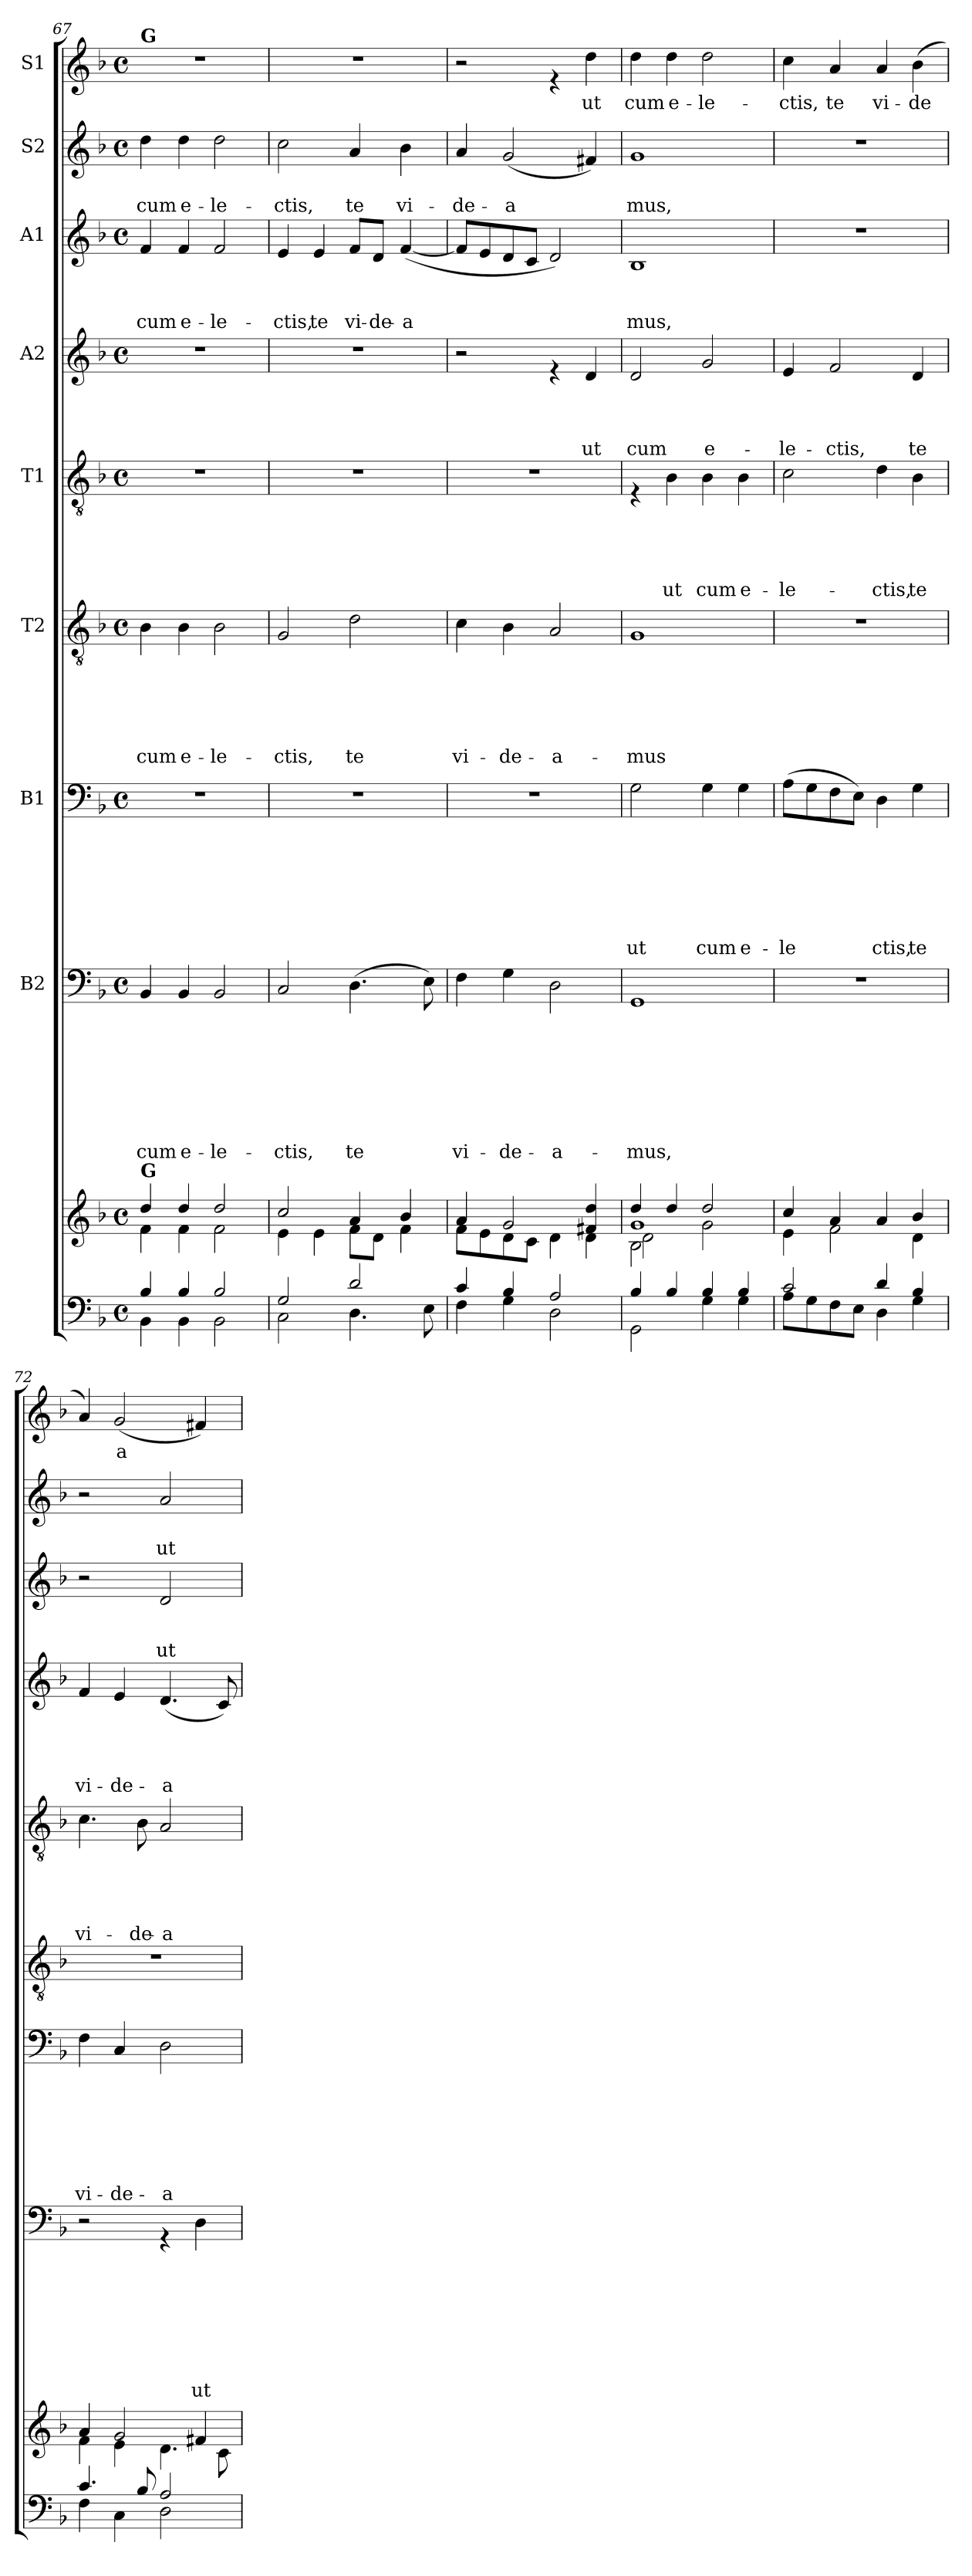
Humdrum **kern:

**kern	**kern	**kern	**text	**text	**text	**text	**text	**text	**text	**text	**kern	**text	**text	**text	**text	**text	**text	**text	**kern	**text	**text	**text	**text	**text	**text	**kern	**text	**text	**text	**text	**text	**kern	**text	**text	**text	**text	**kern	**text	**text	**text	**kern	**text	**text	**kern	**text
*part10	*part9	*part8	*part8	*part8	*part8	*part8	*part8	*part8	*part8	*part8	*part7	*part7	*part7	*part7	*part7	*part7	*part7	*part7	*part6	*part6	*part6	*part6	*part6	*part6	*part6	*part5	*part5	*part5	*part5	*part5	*part5	*part4	*part4	*part4	*part4	*part4	*part3	*part3	*part3	*part3	*part2	*part2	*part2	*part1	*part1
*staff10	*staff9	*staff8	*staff8	*staff8	*staff8	*staff8	*staff8	*staff8	*staff8	*staff8	*staff7	*staff7	*staff7	*staff7	*staff7	*staff7	*staff7	*staff7	*staff6	*staff6	*staff6	*staff6	*staff6	*staff6	*staff6	*staff5	*staff5	*staff5	*staff5	*staff5	*staff5	*staff4	*staff4	*staff4	*staff4	*staff4	*staff3	*staff3	*staff3	*staff3	*staff2	*staff2	*staff2	*staff1	*staff1
*	*	*I"B2	*	*	*	*	*	*	*	*	*I"B1	*	*	*	*	*	*	*	*I"T2	*	*	*	*	*	*	*I"T1	*	*	*	*	*	*I"A2	*	*	*	*	*I"A1	*	*	*	*I"S2	*	*	*I"S1	*
*clefF4	*clefG2	*clefF4	*	*	*	*	*	*	*	*	*clefF4	*	*	*	*	*	*	*	*clefGv2	*	*	*	*	*	*	*clefGv2	*	*	*	*	*	*clefG2	*	*	*	*	*clefG2	*	*	*	*clefG2	*	*	*clefG2	*
*k[b-]	*k[b-]	*k[b-]	*	*	*	*	*	*	*	*	*k[b-]	*	*	*	*	*	*	*	*k[b-]	*	*	*	*	*	*	*k[b-]	*	*	*	*	*	*k[b-]	*	*	*	*	*k[b-]	*	*	*	*k[b-]	*	*	*k[b-]	*
*F:	*F:	*F:	*	*	*	*	*	*	*	*	*F:	*	*	*	*	*	*	*	*F:	*	*	*	*	*	*	*F:	*	*	*	*	*	*F:	*	*	*	*	*F:	*	*	*	*F:	*	*	*F:	*
*M4/4	*M4/4	*M4/4	*	*	*	*	*	*	*	*	*M4/4	*	*	*	*	*	*	*	*M4/4	*	*	*	*	*	*	*M4/4	*	*	*	*	*	*M4/4	*	*	*	*	*M4/4	*	*	*	*M4/4	*	*	*M4/4	*
*met(c)	*met(c)	*met(c)	*	*	*	*	*	*	*	*	*met(c)	*	*	*	*	*	*	*	*met(c)	*	*	*	*	*	*	*met(c)	*	*	*	*	*	*met(c)	*	*	*	*	*met(c)	*	*	*	*met(c)	*	*	*met(c)	*
=67	=67	=67	=67	=67	=67	=67	=67	=67	=67	=67	=67	=67	=67	=67	=67	=67	=67	=67	=67	=67	=67	=67	=67	=67	=67	=67	=67	=67	=67	=67	=67	=67	=67	=67	=67	=67	=67	=67	=67	=67	=67	=67	=67	=67	=67
*^	*^	*	*	*	*	*	*	*	*	*	*	*	*	*	*	*	*	*	*	*	*	*	*	*	*	*	*	*	*	*	*	*	*	*	*	*	*	*	*	*	*	*	*	*	*
!	!	!	!	!	!	!	!	!	!	!	!	!	!	!	!	!	!	!	!	!	!	!	!	!	!	!	!	!	!	!	!	!	!	!	!	!	!	!	!	!	!	!	!	!	!	!LO:TX:a:B:t=G	!
!	!	!LO:TX:a:B:t=G	!	!	!	!	!	!	!	!	!	!	!	!	!	!	!	!	!	!	!	!	!	!	!	!	!	!	!	!	!	!	!	!	!	!	!	!	!	!	!	!	!	!	!	!	!
!	!	!	!	!	!	!	!	!	!	!	!	!LO:LY:b	!	!	!	!	!	!	!	!	!	!	!	!	!	!	!LO:LY:b	!	!	!	!	!	!	!	!	!	!	!	!	!	!	!LO:LY:b	!	!	!LO:LY:b	!	!
4B-/	4BB-\	4dd/	4f\	4BB-/	.	.	.	.	.	.	.	cum	1r	.	.	.	.	.	.	.	4B-\	.	.	.	.	.	cum	1r	.	.	.	.	.	1r	.	.	.	.	4f/	.	.	cum	4dd\	.	cum	1r	.
!	!	!	!	!	!	!	!	!	!	!	!	!LO:LY:b	!	!	!	!	!	!	!	!	!	!	!	!	!	!	!LO:LY:b	!	!	!	!	!	!	!	!	!	!	!	!	!	!	!LO:LY:b	!	!	!LO:LY:b	!	!
4B-/	4BB-\	4dd/	4f\	4BB-/	.	.	.	.	.	.	.	e-	.	.	.	.	.	.	.	.	4B-\	.	.	.	.	.	e-	.	.	.	.	.	.	.	.	.	.	.	4f/	.	.	e-	4dd\	.	e-	.	.
!	!	!	!	!	!	!	!	!	!	!	!	!LO:LY:b	!	!	!	!	!	!	!	!	!	!	!	!	!	!	!LO:LY:b	!	!	!	!	!	!	!	!	!	!	!	!	!	!	!LO:LY:b	!	!	!LO:LY:b	!	!
2B-/	2BB-\	2dd/	2f\	2BB-/	.	.	.	.	.	.	.	-le-	.	.	.	.	.	.	.	.	2B-\	.	.	.	.	.	-le-	.	.	.	.	.	.	.	.	.	.	.	2f/	.	.	-le-	2dd\	.	-le-	.	.
=68	=68	=68	=68	=68	=68	=68	=68	=68	=68	=68	=68	=68	=68	=68	=68	=68	=68	=68	=68	=68	=68	=68	=68	=68	=68	=68	=68	=68	=68	=68	=68	=68	=68	=68	=68	=68	=68	=68	=68	=68	=68	=68	=68	=68	=68	=68	=68
!	!	!	!	!	!	!	!	!	!	!	!	!LO:LY:b	!	!	!	!	!	!	!	!	!	!	!	!	!	!	!LO:LY:b	!	!	!	!	!	!	!	!	!	!	!	!	!	!	!LO:LY:b	!	!	!LO:LY:b	!	!
2G/	2C\	2cc/	4e\	2C/	.	.	.	.	.	.	.	-ctis,	1r	.	.	.	.	.	.	.	2G/	.	.	.	.	.	-ctis,	1r	.	.	.	.	.	1r	.	.	.	.	4e/	.	.	-ctis,	2cc\	.	-ctis,	1r	.
!	!	!	!	!	!	!	!	!	!	!	!	!	!	!	!	!	!	!	!	!	!	!	!	!	!	!	!	!	!	!	!	!	!	!	!	!	!	!	!	!	!	!LO:LY:b	!	!	!	!	!
.	.	.	4e\	.	.	.	.	.	.	.	.	.	.	.	.	.	.	.	.	.	.	.	.	.	.	.	.	.	.	.	.	.	.	.	.	.	.	.	4e/	.	.	te	.	.	.	.	.
!	!	!	!	!	!	!	!	!	!	!	!	!LO:LY:b	!	!	!	!	!	!	!	!	!	!	!	!	!	!	!LO:LY:b	!	!	!	!	!	!	!	!	!	!	!	!	!	!	!LO:LY:b	!	!	!LO:LY:b	!	!
2d/	4.D\	4a/	8f\L	(>4.D\	.	.	.	.	.	.	.	te	.	.	.	.	.	.	.	.	2d\	.	.	.	.	.	te	.	.	.	.	.	.	.	.	.	.	.	8f/L	.	.	vi-	4a/	.	te	.	.
!	!	!	!	!	!	!	!	!	!	!	!	!	!	!	!	!	!	!	!	!	!	!	!	!	!	!	!	!	!	!	!	!	!	!	!	!	!	!	!	!	!	!LO:LY:b	!	!	!	!	!
.	.	.	8d\J	.	.	.	.	.	.	.	.	.	.	.	.	.	.	.	.	.	.	.	.	.	.	.	.	.	.	.	.	.	.	.	.	.	.	.	8d/J	.	.	-de-	.	.	.	.	.
!	!	!	!	!	!	!	!	!	!	!	!	!	!	!	!	!	!	!	!	!	!	!	!	!	!	!	!	!	!	!	!	!	!	!	!	!	!	!	!	!	!	!LO:LY:b	!	!	!LO:LY:b	!	!
.	.	4b-/	4f\	.	.	.	.	.	.	.	.	.	.	.	.	.	.	.	.	.	.	.	.	.	.	.	.	.	.	.	.	.	.	.	.	.	.	.	(<[<4f/	.	.	-a	4b-\	.	vi-	.	.
.	8E\	.	.	8E\)	.	.	.	.	.	.	.	.	.	.	.	.	.	.	.	.	.	.	.	.	.	.	.	.	.	.	.	.	.	.	.	.	.	.	.	.	.	.	.	.	.	.	.
!!LO:PB:g=z
=69	=69	=69	=69	=69	=69	=69	=69	=69	=69	=69	=69	=69	=69	=69	=69	=69	=69	=69	=69	=69	=69	=69	=69	=69	=69	=69	=69	=69	=69	=69	=69	=69	=69	=69	=69	=69	=69	=69	=69	=69	=69	=69	=69	=69	=69	=69	=69
!	!	!	!	!	!	!	!	!	!	!	!	!LO:LY:b	!	!	!	!	!	!	!	!	!	!	!	!	!	!	!LO:LY:b	!	!	!	!	!	!	!	!	!	!	!	!	!	!	!	!	!	!LO:LY:b	!	!
4c/	4F\	4a/	8f\L	4F\	.	.	.	.	.	.	.	vi-	1r	.	.	.	.	.	.	.	4c\	.	.	.	.	.	vi-	1r	.	.	.	.	.	2r	.	.	.	.	8f/L]	.	.	.	4a/	.	-de-	2r	.
.	.	.	8e\	.	.	.	.	.	.	.	.	.	.	.	.	.	.	.	.	.	.	.	.	.	.	.	.	.	.	.	.	.	.	.	.	.	.	.	8e/	.	.	.	.	.	.	.	.
!	!	!	!	!	!	!	!	!	!	!	!	!LO:LY:b	!	!	!	!	!	!	!	!	!	!	!	!	!	!	!LO:LY:b	!	!	!	!	!	!	!	!	!	!	!	!	!	!	!	!	!	!LO:LY:b	!	!
4B-/	4G\	2g/	8d\	4G\	.	.	.	.	.	.	.	-de-	.	.	.	.	.	.	.	.	4B-\	.	.	.	.	.	-de-	.	.	.	.	.	.	.	.	.	.	.	8d/	.	.	.	(<2g/	.	-a	.	.
.	.	.	8c\J	.	.	.	.	.	.	.	.	.	.	.	.	.	.	.	.	.	.	.	.	.	.	.	.	.	.	.	.	.	.	.	.	.	.	.	8c/J	.	.	.	.	.	.	.	.
!	!	!	!	!	!	!	!	!	!	!	!	!LO:LY:b	!	!	!	!	!	!	!	!	!	!	!	!	!	!	!LO:LY:b	!	!	!	!	!	!	!	!	!	!	!	!	!	!	!	!	!	!	!	!
2A/	2D\	.	4d\	2D\	.	.	.	.	.	.	.	-a-	.	.	.	.	.	.	.	.	2A/	.	.	.	.	.	-a-	.	.	.	.	.	.	4re	.	.	.	.	2d/)	.	.	.	.	.	.	4re	.
!	!	!	!	!	!	!	!	!	!	!	!	!	!	!	!	!	!	!	!	!	!	!	!	!	!	!	!	!	!	!	!	!	!	!	!	!	!	!LO:LY:b	!	!	!	!	!	!	!	!	!LO:LY:b
.	.	4f#i/ 4dd/	4d\	.	.	.	.	.	.	.	.	.	.	.	.	.	.	.	.	.	.	.	.	.	.	.	.	.	.	.	.	.	.	4d/	.	.	.	ut	.	.	.	.	4f#i/)	.	.	4dd\	ut
=70	=70	=70	=70	=70	=70	=70	=70	=70	=70	=70	=70	=70	=70	=70	=70	=70	=70	=70	=70	=70	=70	=70	=70	=70	=70	=70	=70	=70	=70	=70	=70	=70	=70	=70	=70	=70	=70	=70	=70	=70	=70	=70	=70	=70	=70	=70	=70
*	*	*^	*^	*	*	*	*	*	*	*	*	*	*	*	*	*	*	*	*	*	*	*	*	*	*	*	*	*	*	*	*	*	*	*	*	*	*	*	*	*	*	*	*	*	*	*	*
!	!	!	!	!	!	!	!	!	!	!	!	!	!	!LO:LY:b	!	!	!	!	!	!	!	!LO:LY:b	!	!	!	!	!	!	!LO:LY:b	!	!	!	!	!	!	!	!	!	!	!LO:LY:b	!	!	!	!LO:LY:b	!	!	!LO:LY:b	!	!LO:LY:b
4B-/	2GG\	1g	2B-\	2d\	4dd/	1GG	.	.	.	.	.	.	.	-mus,	2G\	.	.	.	.	.	.	ut	1G	.	.	.	.	.	-mus	4rE	.	.	.	.	.	2d/	.	.	.	cum	1B-	.	.	mus,	1g	.	mus,	4dd\	cum
!	!	!	!	!	!	!	!	!	!	!	!	!	!	!	!	!	!	!	!	!	!	!	!	!	!	!	!	!	!	!	!	!	!	!	!LO:LY:b	!	!	!	!	!	!	!	!	!	!	!	!	!	!LO:LY:b
4B-/	.	.	.	.	4dd/	.	.	.	.	.	.	.	.	.	.	.	.	.	.	.	.	.	.	.	.	.	.	.	.	4B-\	.	.	.	.	ut	.	.	.	.	.	.	.	.	.	.	.	.	4dd\	e-
!	!	!	!	!	!	!	!	!	!	!	!	!	!	!	!	!	!	!	!	!	!	!LO:LY:b	!	!	!	!	!	!	!	!	!	!	!	!	!LO:LY:b	!	!	!	!	!LO:LY:b	!	!	!	!	!	!	!	!	!LO:LY:b
4B-/	4G\	.	2dd/	2ryy	2g\	.	.	.	.	.	.	.	.	.	4G\	.	.	.	.	.	.	cum	.	.	.	.	.	.	.	4B-\	.	.	.	.	cum	2g/	.	.	.	e-	.	.	.	.	.	.	.	2dd\	-le-
!	!	!	!	!	!	!	!	!	!	!	!	!	!	!	!	!	!	!	!	!	!	!LO:LY:b	!	!	!	!	!	!	!	!	!	!	!	!	!LO:LY:b	!	!	!	!	!	!	!	!	!	!	!	!	!	!
4B-/	4G\	.	.	.	.	.	.	.	.	.	.	.	.	.	4G\	.	.	.	.	.	.	e-	.	.	.	.	.	.	.	4B-\	.	.	.	.	e-	.	.	.	.	.	.	.	.	.	.	.	.	.	.
*	*	*	*v	*v	*v	*	*	*	*	*	*	*	*	*	*	*	*	*	*	*	*	*	*	*	*	*	*	*	*	*	*	*	*	*	*	*	*	*	*	*	*	*	*	*	*	*	*	*	*
=71	=71	=71	=71	=71	=71	=71	=71	=71	=71	=71	=71	=71	=71	=71	=71	=71	=71	=71	=71	=71	=71	=71	=71	=71	=71	=71	=71	=71	=71	=71	=71	=71	=71	=71	=71	=71	=71	=71	=71	=71	=71	=71	=71	=71	=71	=71	=71
!	!	!	!	!	!	!	!	!	!	!	!	!	!	!	!	!	!	!	!	!LO:LY:b	!	!	!	!	!	!	!	!	!	!	!	!	!LO:LY:b	!	!	!	!	!LO:LY:b	!	!	!	!	!	!	!	!	!LO:LY:b
2c/	8A\L	4cc/	4e\	1r	.	.	.	.	.	.	.	.	(>8A\L	.	.	.	.	.	.	-le	1r	.	.	.	.	.	.	2c\	.	.	.	.	-le-	4e/	.	.	.	-le-	1r	.	.	.	1r	.	.	4cc\	-ctis,
.	8G\	.	.	.	.	.	.	.	.	.	.	.	8G\	.	.	.	.	.	.	.	.	.	.	.	.	.	.	.	.	.	.	.	.	.	.	.	.	.	.	.	.	.	.	.	.	.	.
!	!	!	!	!	!	!	!	!	!	!	!	!	!	!	!	!	!	!	!	!	!	!	!	!	!	!	!	!	!	!	!	!	!	!	!	!	!	!LO:LY:b	!	!	!	!	!	!	!	!	!LO:LY:b
.	8F\	4a/	2f\	.	.	.	.	.	.	.	.	.	8F\	.	.	.	.	.	.	.	.	.	.	.	.	.	.	.	.	.	.	.	.	2f/	.	.	.	-ctis,	.	.	.	.	.	.	.	4a/	te
.	8E\J	.	.	.	.	.	.	.	.	.	.	.	8E\J)	.	.	.	.	.	.	.	.	.	.	.	.	.	.	.	.	.	.	.	.	.	.	.	.	.	.	.	.	.	.	.	.	.	.
!	!	!	!	!	!	!	!	!	!	!	!	!	!	!	!	!	!	!	!	!LO:LY:b	!	!	!	!	!	!	!	!	!	!	!	!	!LO:LY:b	!	!	!	!	!	!	!	!	!	!	!	!	!	!LO:LY:b
4d/	4D\	4a/	.	.	.	.	.	.	.	.	.	.	4D\	.	.	.	.	.	.	ctis,	.	.	.	.	.	.	.	4d\	.	.	.	.	-ctis,	.	.	.	.	.	.	.	.	.	.	.	.	4a/	vi-
!	!	!	!	!	!	!	!	!	!	!	!	!	!	!	!	!	!	!	!	!LO:LY:b	!	!	!	!	!	!	!	!	!	!	!	!	!LO:LY:b	!	!	!	!	!LO:LY:b	!	!	!	!	!	!	!	!	!LO:LY:b
4B-/	4G\	4b-/	4d\	.	.	.	.	.	.	.	.	.	4G\	.	.	.	.	.	.	te	.	.	.	.	.	.	.	4B-\	.	.	.	.	te	4d/	.	.	.	te	.	.	.	.	.	.	.	(>4b-\	-de
=72	=72	=72	=72	=72	=72	=72	=72	=72	=72	=72	=72	=72	=72	=72	=72	=72	=72	=72	=72	=72	=72	=72	=72	=72	=72	=72	=72	=72	=72	=72	=72	=72	=72	=72	=72	=72	=72	=72	=72	=72	=72	=72	=72	=72	=72	=72	=72
!	!	!	!	!	!	!	!	!	!	!	!	!	!	!	!	!	!	!	!	!LO:LY:b	!	!	!	!	!	!	!	!	!	!	!	!	!LO:LY:b	!	!	!	!	!LO:LY:b	!	!	!	!	!	!	!	!	!
4.c/	4F\	4a/	4f\	2r	.	.	.	.	.	.	.	.	4F\	.	.	.	.	.	.	vi-	1r	.	.	.	.	.	.	4.c\	.	.	.	.	vi-	4f/	.	.	.	vi-	2r	.	.	.	2r	.	.	4a/)	.
!	!	!	!	!	!	!	!	!	!	!	!	!	!	!	!	!	!	!	!	!LO:LY:b	!	!	!	!	!	!	!	!	!	!	!	!	!	!	!	!	!	!LO:LY:b	!	!	!	!	!	!	!	!	!LO:LY:b
.	4C\	2g/	4e\	.	.	.	.	.	.	.	.	.	4C/	.	.	.	.	.	.	-de-	.	.	.	.	.	.	.	.	.	.	.	.	.	4e/	.	.	.	-de-	.	.	.	.	.	.	.	(<2g/	a
!	!	!	!	!	!	!	!	!	!	!	!	!	!	!	!	!	!	!	!	!	!	!	!	!	!	!	!	!	!	!	!	!	!LO:LY:b	!	!	!	!	!	!	!	!	!	!	!	!	!	!
8B-/	.	.	.	.	.	.	.	.	.	.	.	.	.	.	.	.	.	.	.	.	.	.	.	.	.	.	.	8B-\	.	.	.	.	-de-	.	.	.	.	.	.	.	.	.	.	.	.	.	.
!	!	!	!	!	!	!	!	!	!	!	!	!	!	!	!	!	!	!	!	!LO:LY:b	!	!	!	!	!	!	!	!	!	!	!	!	!LO:LY:b	!	!	!	!	!LO:LY:b	!	!	!	!LO:LY:b	!	!	!LO:LY:b	!	!
2A/	2D\	.	4.d\	4rGG	.	.	.	.	.	.	.	.	2D\	.	.	.	.	.	.	-a-	.	.	.	.	.	.	.	2A/	.	.	.	.	-a-	(<4.d/	.	.	.	-a	2d/	.	.	ut	2a/	.	ut	.	.
!	!	!	!	!	!	!	!	!	!	!	!	!LO:LY:b	!	!	!	!	!	!	!	!	!	!	!	!	!	!	!	!	!	!	!	!	!	!	!	!	!	!	!	!	!	!	!	!	!	!	!
.	.	4f#i/	.	4D\	.	.	.	.	.	.	.	ut	.	.	.	.	.	.	.	.	.	.	.	.	.	.	.	.	.	.	.	.	.	.	.	.	.	.	.	.	.	.	.	.	.	4f#i/)	.
.	.	.	8c\	.	.	.	.	.	.	.	.	.	.	.	.	.	.	.	.	.	.	.	.	.	.	.	.	.	.	.	.	.	.	8c/)	.	.	.	.	.	.	.	.	.	.	.	.	.
*v	*v	*	*	*	*	*	*	*	*	*	*	*	*	*	*	*	*	*	*	*	*	*	*	*	*	*	*	*	*	*	*	*	*	*	*	*	*	*	*	*	*	*	*	*	*	*	*
*	*v	*v	*	*	*	*	*	*	*	*	*	*	*	*	*	*	*	*	*	*	*	*	*	*	*	*	*	*	*	*	*	*	*	*	*	*	*	*	*	*	*	*	*	*	*	*
=	=	=	=	=	=	=	=	=	=	=	=	=	=	=	=	=	=	=	=	=	=	=	=	=	=	=	=	=	=	=	=	=	=	=	=	=	=	=	=	=	=	=	=	=	=
*-	*-	*-	*-	*-	*-	*-	*-	*-	*-	*-	*-	*-	*-	*-	*-	*-	*-	*-	*-	*-	*-	*-	*-	*-	*-	*-	*-	*-	*-	*-	*-	*-	*-	*-	*-	*-	*-	*-	*-	*-	*-	*-	*-	*-	*-
